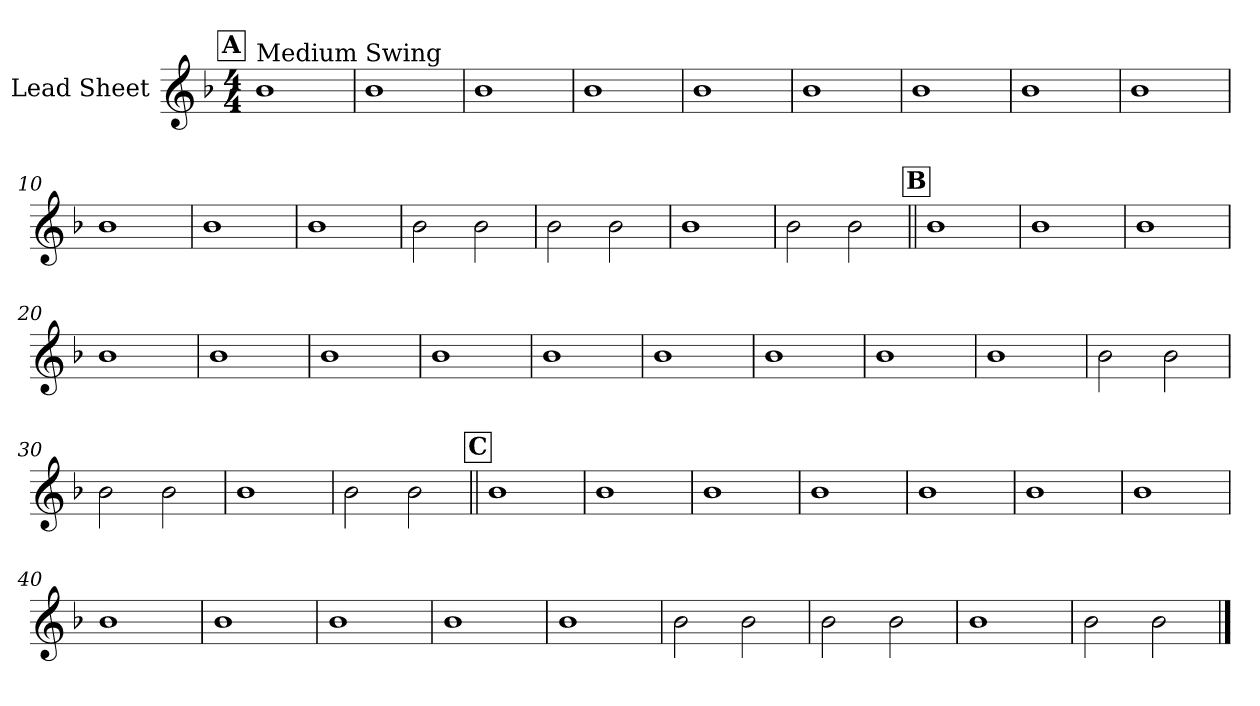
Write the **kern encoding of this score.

**kern
*part1
*staff1
*I"Lead Sheet
*clefG2
*k[b-]
*F:
*M4/4
!!LO:REH:place=s1:a:fs=14:t=A
=1
!LO:TX:a:t=Medium Swing
1b-
=2
1b-
=3
1b-
=4
1b-
!!LO:LB:g=z
=5
1b-
=6
1b-
=7
1b-
=8
1b-
!!LO:LB:g=z
=9
1b-
=10
1b-
=11
1b-
=12
1b-
!!LO:LB:g=z
=13
2b-\
2b-\
=14
2b-\
2b-\
=15
1b-
=16
2b-\
2b-\
!!LO:LB:g=z
!!LO:REH:place=s1:a:fs=14:t=B
=17||
1b-
=18
1b-
=19
1b-
=20
1b-
!!LO:LB:g=z
=21
1b-
=22
1b-
=23
1b-
=24
1b-
!!LO:LB:g=z
=25
1b-
=26
1b-
=27
1b-
=28
1b-
!!LO:LB:g=z
=29
2b-\
2b-\
=30
2b-\
2b-\
=31
1b-
=32
2b-\
2b-\
!!LO:LB:g=z
!!LO:REH:place=s1:a:fs=14:t=C
=33||
1b-
=34
1b-
=35
1b-
=36
1b-
!!LO:LB:g=z
=37
1b-
=38
1b-
=39
1b-
=40
1b-
!!LO:PB:g=z
=41
1b-
=42
1b-
=43
1b-
=44
1b-
!!LO:LB:g=z
=45
2b-\
2b-\
=46
2b-\
2b-\
=47
1b-
=48
2b-\
2b-\
==
*-
